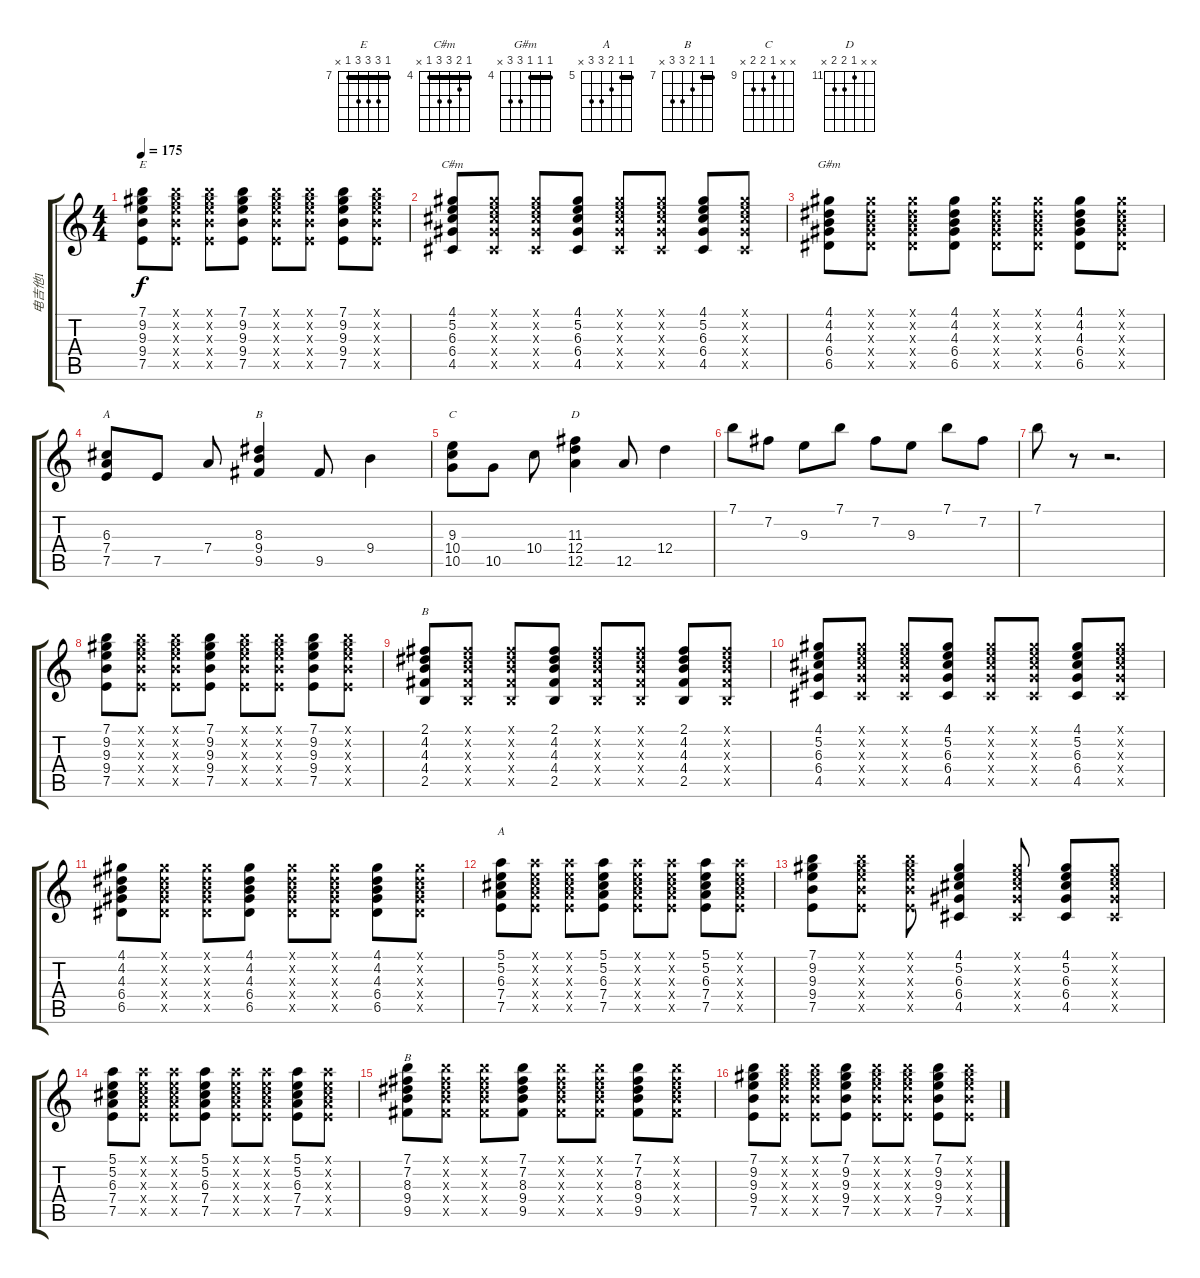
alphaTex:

\track ("电吉他1" "电吉他1") {instrument overdrivenguitar}
\staff {score tabs}
\tuning (E4 B3 G3 D3 A2 E2) {hide}
\chord ("E" 7 9 9 9 7 x) {firstfret 7 barre 7}
\chord ("C#m" 4 5 6 6 4 x) {firstfret 4 barre 4}
\chord ("G#m" 4 4 4 6 6 x) {firstfret 4 barre 4}
\chord ("A" x x 6 7 7 x) {firstfret 6}
\chord ("B" x x 8 9 9 x) {firstfret 8}
\chord ("C" x x 9 10 10 x) {firstfret 9}
\chord ("D" x x 11 12 12 x) {firstfret 11}
\chord ("B" 2 4 4 4 2 x) {barre 2}
\chord ("A" 5 5 6 7 7 x) {firstfret 5 barre 5}
\chord ("B" 7 7 8 9 9 x) {firstfret 7 barre 7}
\ts (4 4)
\tempo 175
\clef g2
\ks c
(7.1 9.2 9.3 9.4 7.5).8{ch "E" dy f} (7.1{x} 9.2{x} 9.3{x} 9.4{x} 7.5{x}).8 (7.1{x} 9.2{x} 9.3{x} 9.4{x} 7.5{x}).8 (7.1 9.2 9.3 9.4 7.5).8 (7.1{x} 9.2{x} 9.3{x} 9.4{x} 7.5{x}).8 (7.1{x} 9.2{x} 9.3{x} 9.4{x} 7.5{x}).8 (7.1 9.2 9.3 9.4 7.5).8 (7.1{x} 9.2{x} 9.3{x} 9.4{x} 7.5{x}).8 |
(4.1 5.2 6.3 6.4 4.5).8{ch "C#m"} (4.1{x} 5.2{x} 6.3{x} 6.4{x} 4.5{x}).8 (4.1{x} 5.2{x} 6.3{x} 6.4{x} 4.5{x}).8 (4.1 5.2 6.3 6.4 4.5).8 (4.1{x} 5.2{x} 6.3{x} 6.4{x} 4.5{x}).8 (4.1{x} 5.2{x} 6.3{x} 6.4{x} 4.5{x}).8 (4.1 5.2 6.3 6.4 4.5).8 (4.1{x} 5.2{x} 6.3{x} 6.4{x} 4.5{x}).8 |
(4.1 4.2 4.3 6.4 6.5).8{ch "G#m"} (4.1{x} 4.2{x} 4.3{x} 6.4{x} 6.5{x}).8 (4.1{x} 4.2{x} 4.3{x} 6.4{x} 6.5{x}).8 (4.1 4.2 4.3 6.4 6.5).8 (4.1{x} 4.2{x} 4.3{x} 6.4{x} 6.5{x}).8 (4.1{x} 4.2{x} 4.3{x} 6.4{x} 6.5{x}).8 (4.1 4.2 4.3 6.4 6.5).8 (4.1{x} 4.2{x} 4.3{x} 6.4{x} 6.5{x}).8 |
(6.3 7.4 7.5).8{ch "A"} 7.5.8 7.4.8 (8.3 9.4 9.5).4{ch "B"} 9.5.8 9.4.4 |
(9.3 10.4 10.5).8{ch "C"} 10.5.8 10.4.8 (11.3 12.4 12.5).4{ch "D"} 12.5.8 12.4.4 |
7.1.8 7.2.8 9.3.8 7.1.8 7.2.8 9.3.8 7.1.8 7.2.8 |
7.1.8 r.8 r.2{d} |
(7.1 9.2 9.3 9.4 7.5).8 (7.1{x} 9.2{x} 9.3{x} 9.4{x} 7.5{x}).8 (7.1{x} 9.2{x} 9.3{x} 9.4{x} 7.5{x}).8 (7.1 9.2 9.3 9.4 7.5).8 (7.1{x} 9.2{x} 9.3{x} 9.4{x} 7.5{x}).8 (7.1{x} 9.2{x} 9.3{x} 9.4{x} 7.5{x}).8 (7.1 9.2 9.3 9.4 7.5).8 (7.1{x} 9.2{x} 9.3{x} 9.4{x} 7.5{x}).8 |
(2.1 4.2 4.3 4.4 2.5).8{ch "B"} (2.1{x} 4.2{x} 4.3{x} 4.4{x} 2.5{x}).8 (2.1{x} 4.2{x} 4.3{x} 4.4{x} 2.5{x}).8 (2.1 4.2 4.3 4.4 2.5).8 (2.1{x} 4.2{x} 4.3{x} 4.4{x} 2.5{x}).8 (2.1{x} 4.2{x} 4.3{x} 4.4{x} 2.5{x}).8 (2.1 4.2 4.3 4.4 2.5).8 (2.1{x} 4.2{x} 4.3{x} 4.4{x} 2.5{x}).8 |
(4.1 5.2 6.3 6.4 4.5).8 (4.1{x} 5.2{x} 6.3{x} 6.4{x} 4.5{x}).8 (4.1{x} 5.2{x} 6.3{x} 6.4{x} 4.5{x}).8 (4.1 5.2 6.3 6.4 4.5).8 (4.1{x} 5.2{x} 6.3{x} 6.4{x} 4.5{x}).8 (4.1{x} 5.2{x} 6.3{x} 6.4{x} 4.5{x}).8 (4.1 5.2 6.3 6.4 4.5).8 (4.1{x} 5.2{x} 6.3{x} 6.4{x} 4.5{x}).8 |
(4.1 4.2 4.3 6.4 6.5).8 (4.1{x} 4.2{x} 4.3{x} 6.4{x} 6.5{x}).8 (4.1{x} 4.2{x} 4.3{x} 6.4{x} 6.5{x}).8 (4.1 4.2 4.3 6.4 6.5).8 (4.1{x} 4.2{x} 4.3{x} 6.4{x} 6.5{x}).8 (4.1{x} 4.2{x} 4.3{x} 6.4{x} 6.5{x}).8 (4.1 4.2 4.3 6.4 6.5).8 (4.1{x} 4.2{x} 4.3{x} 6.4{x} 6.5{x}).8 |
(5.1 5.2 6.3 7.4 7.5).8{ch "A"} (5.1{x} 5.2{x} 6.3{x} 7.4{x} 7.5{x}).8 (5.1{x} 5.2{x} 6.3{x} 7.4{x} 7.5{x}).8 (5.1 5.2 6.3 7.4 7.5).8 (5.1{x} 5.2{x} 6.3{x} 7.4{x} 7.5{x}).8 (5.1{x} 5.2{x} 6.3{x} 7.4{x} 7.5{x}).8 (5.1 5.2 6.3 7.4 7.5).8 (5.1{x} 5.2{x} 6.3{x} 7.4{x} 7.5{x}).8 |
(7.1 9.2 9.3 9.4 7.5).8 (7.1{x} 9.2{x} 9.3{x} 9.4{x} 7.5{x}).8 (7.1{x} 9.2{x} 9.3{x} 9.4{x} 7.5{x}).8 (4.1 5.2 6.3 6.4 4.5).4 (4.1{x} 5.2{x} 6.3{x} 6.4{x} 4.5{x}).8 (4.1 5.2 6.3 6.4 4.5).8 (4.1{x} 5.2{x} 6.3{x} 6.4{x} 4.5{x}).8 |
(5.1 5.2 6.3 7.4 7.5).8 (5.1{x} 5.2{x} 6.3{x} 7.4{x} 7.5{x}).8 (5.1{x} 5.2{x} 6.3{x} 7.4{x} 7.5{x}).8 (5.1 5.2 6.3 7.4 7.5).8 (5.1{x} 5.2{x} 6.3{x} 7.4{x} 7.5{x}).8 (5.1{x} 5.2{x} 6.3{x} 7.4{x} 7.5{x}).8 (5.1 5.2 6.3 7.4 7.5).8 (5.1{x} 5.2{x} 6.3{x} 7.4{x} 7.5{x}).8 |
(7.1 7.2 8.3 9.4 9.5).8{ch "B"} (7.1{x} 7.2{x} 8.3{x} 9.4{x} 9.5{x}).8 (7.1{x} 7.2{x} 8.3{x} 9.4{x} 9.5{x}).8 (7.1 7.2 8.3 9.4 9.5).8 (7.1{x} 7.2{x} 8.3{x} 9.4{x} 9.5{x}).8 (7.1{x} 7.2{x} 8.3{x} 9.4{x} 9.5{x}).8 (7.1 7.2 8.3 9.4 9.5).8 (7.1{x} 7.2{x} 8.3{x} 9.4{x} 9.5{x}).8 |
(7.1 9.2 9.3 9.4 7.5).8 (7.1{x} 9.2{x} 9.3{x} 9.4{x} 7.5{x}).8 (7.1{x} 9.2{x} 9.3{x} 9.4{x} 7.5{x}).8 (7.1 9.2 9.3 9.4 7.5).8 (7.1{x} 9.2{x} 9.3{x} 9.4{x} 7.5{x}).8 (7.1{x} 9.2{x} 9.3{x} 9.4{x} 7.5{x}).8 (7.1 9.2 9.3 9.4 7.5).8 (7.1{x} 9.2{x} 9.3{x} 9.4{x} 7.5{x}).8
